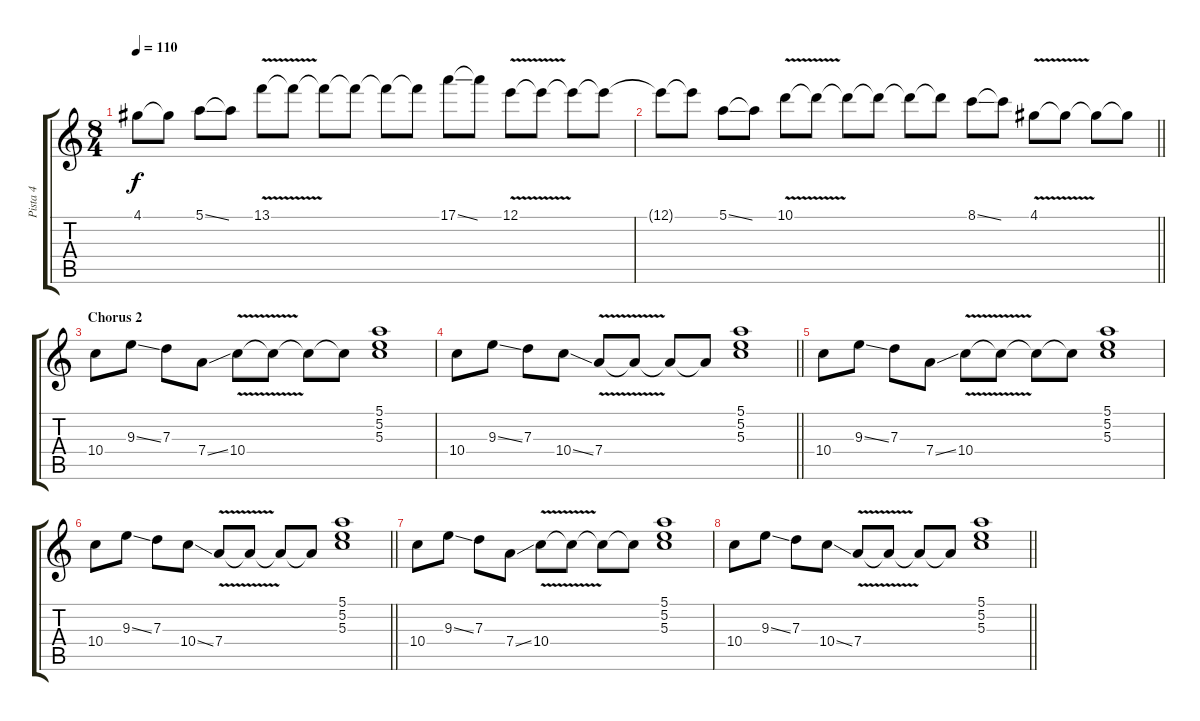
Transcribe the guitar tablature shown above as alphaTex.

\track ("Pista 4" "Pista 4") {instrument overdrivenguitar}
\staff {score tabs}
\tuning (E4 B3 G3 D3 A2 E2) {hide}
\ts (8 4)
\tempo 110
\clef g2
\ks c
4.1{t}.8{dy f} 4.1{t}.8 5.1{ss}.8 5.1{t}.8 13.1{v}.8 13.1{t}.8 13.1{t}.8 13.1{t}.8 13.1{t}.8 13.1{t}.8 17.1{ss}.8 17.1{t}.8 12.1{v}.8 12.1{t}.8 12.1{t}.8 12.1{t}.8 |
\barLineRight lightlight
12.1{t}.8 12.1{t}.8 5.1{ss}.8 5.1{t}.8 10.1{v}.8 10.1{t}.8 10.1{t}.8 10.1{t}.8 10.1{t}.8 10.1{t}.8 8.1{ss}.8 8.1{t}.8 4.1{v}.8 4.1{t}.8 4.1{t}.8 4.1{t}.8 |
\section ("" "Chorus 2")
10.4.8 9.3{ss}.8 7.3.8 7.4{ss}.8 10.4{v}.8 10.4{t}.8 10.4{t}.8 10.4{t}.8 (5.1 5.2 5.3).1 |
\barLineRight lightlight
10.4.8 9.3{ss}.8 7.3.8 10.4{ss}.8 7.4{v}.8 7.4{t}.8 7.4{t}.8 7.4{t}.8 (5.1 5.2 5.3).1 |
10.4.8 9.3{ss}.8 7.3.8 7.4{ss}.8 10.4{v}.8 10.4{t}.8 10.4{t}.8 10.4{t}.8 (5.1 5.2 5.3).1 |
\barLineRight lightlight
10.4.8 9.3{ss}.8 7.3.8 10.4{ss}.8 7.4{v}.8 7.4{t}.8 7.4{t}.8 7.4{t}.8 (5.1 5.2 5.3).1 |
10.4.8 9.3{ss}.8 7.3.8 7.4{ss}.8 10.4{v}.8 10.4{t}.8 10.4{t}.8 10.4{t}.8 (5.1 5.2 5.3).1 |
\barLineRight lightlight
10.4.8 9.3{ss}.8 7.3.8 10.4{ss}.8 7.4{v}.8 7.4{t}.8 7.4{t}.8 7.4{t}.8 (5.1 5.2 5.3).1
